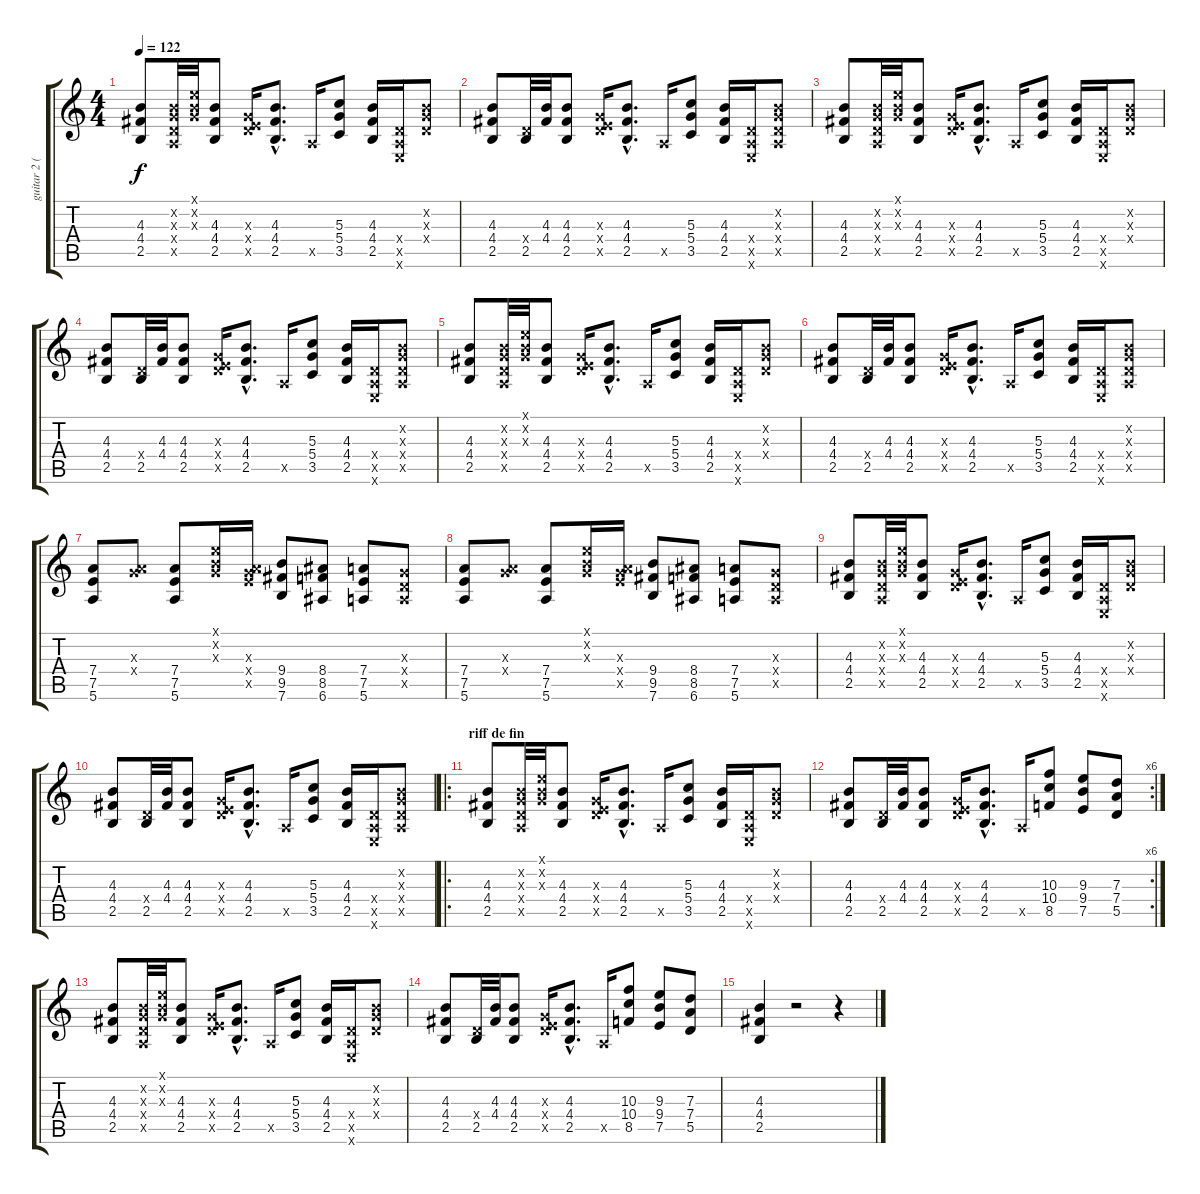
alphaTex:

\track ("guitar 2 ( Cantat )" "guitar 2 (") {instrument distortionguitar}
\staff {score tabs}
\tuning (E4 B3 G3 D3 A2 E2) {hide}
\ts (4 4)
\tempo 122
\clef g2
\ks c
(4.3 4.4 2.5).8{dy f} (0.2{x} 0.3{x} 0.4{x} 0.5{x}).32 (0.1{x} 0.2{x} 0.3{x}).32 (4.3 4.4 2.5).8 (0.3{x} 0.4{x} 7.5{x}).16 (4.3{hac} 4.4{hac} 2.5{hac}).8{d} 0.5{x}.16 (5.3 5.4 3.5).8 (4.3 4.4 2.5).16 (0.4{x} 0.5{x} 0.6{x}).16 (0.2{x} 0.3{x} 0.4{x}).8 |
(4.3 4.4 2.5).8 (0.4{x} 2.5).32 (4.3 4.4).32 (4.3 4.4 2.5).8 (0.3{x} 0.4{x} 7.5{x}).16 (4.3{hac} 4.4{hac} 2.5{hac}).8{d} 0.5{x}.16 (5.3 5.4 3.5).8 (4.3 4.4 2.5).16 (0.4{x} 0.5{x} 0.6{x}).16 (0.2{x} 0.3{x} 0.4{x} 0.5{x}).8 |
(4.3 4.4 2.5).8 (0.2{x} 0.3{x} 0.4{x} 0.5{x}).32 (0.1{x} 0.2{x} 0.3{x}).32 (4.3 4.4 2.5).8 (0.3{x} 0.4{x} 7.5{x}).16 (4.3{hac} 4.4{hac} 2.5{hac}).8{d} 0.5{x}.16 (5.3 5.4 3.5).8 (4.3 4.4 2.5).16 (0.4{x} 0.5{x} 0.6{x}).16 (0.2{x} 0.3{x} 0.4{x}).8 |
(4.3 4.4 2.5).8 (0.4{x} 2.5).32 (4.3 4.4).32 (4.3 4.4 2.5).8 (0.3{x} 0.4{x} 7.5{x}).16 (4.3{hac} 4.4{hac} 2.5{hac}).8{d} 0.5{x}.16 (5.3 5.4 3.5).8 (4.3 4.4 2.5).16 (0.4{x} 0.5{x} 0.6{x}).16 (0.2{x} 0.3{x} 0.4{x} 0.5{x}).8 |
(4.3 4.4 2.5).8 (0.2{x} 0.3{x} 0.4{x} 0.5{x}).32 (0.1{x} 0.2{x} 0.3{x}).32 (4.3 4.4 2.5).8 (0.3{x} 0.4{x} 7.5{x}).16 (4.3{hac} 4.4{hac} 2.5{hac}).8{d} 0.5{x}.16 (5.3 5.4 3.5).8 (4.3 4.4 2.5).16 (0.4{x} 0.5{x} 0.6{x}).16 (0.2{x} 0.3{x} 0.4{x}).8 |
(4.3 4.4 2.5).8 (0.4{x} 2.5).32 (4.3 4.4).32 (4.3 4.4 2.5).8 (0.3{x} 0.4{x} 7.5{x}).16 (4.3{hac} 4.4{hac} 2.5{hac}).8{d} 0.5{x}.16 (5.3 5.4 3.5).8 (4.3 4.4 2.5).16 (0.4{x} 0.5{x} 0.6{x}).16 (0.2{x} 0.3{x} 0.4{x} 0.5{x}).8 |
(7.4 7.5 5.6).8 (0.3{x} 7.4{x}).8 (7.4 7.5 5.6).8 (0.1{x} 0.2{x} 0.3{x}).16 (0.3{x} 7.4{x} 7.5{x}).16 (9.4 9.5 7.6).8 (8.4 8.5 6.6).8 (7.4 7.5 5.6).8 (0.3{x} 0.4{x} 0.5{x}).8 |
(7.4 7.5 5.6).8 (0.3{x} 7.4{x}).8 (7.4 7.5 5.6).8 (0.1{x} 0.2{x} 0.3{x}).16 (0.3{x} 7.4{x} 7.5{x}).16 (9.4 9.5 7.6).8 (8.4 8.5 6.6).8 (7.4 7.5 5.6).8 (0.3{x} 0.4{x} 0.5{x}).8 |
(4.3 4.4 2.5).8 (0.2{x} 0.3{x} 0.4{x} 0.5{x}).32 (0.1{x} 0.2{x} 0.3{x}).32 (4.3 4.4 2.5).8 (0.3{x} 0.4{x} 7.5{x}).16 (4.3{hac} 4.4{hac} 2.5{hac}).8{d} 0.5{x}.16 (5.3 5.4 3.5).8 (4.3 4.4 2.5).16 (0.4{x} 0.5{x} 0.6{x}).16 (0.2{x} 0.3{x} 0.4{x}).8 |
(4.3 4.4 2.5).8 (0.4{x} 2.5).32 (4.3 4.4).32 (4.3 4.4 2.5).8 (0.3{x} 0.4{x} 7.5{x}).16 (4.3{hac} 4.4{hac} 2.5{hac}).8{d} 0.5{x}.16 (5.3 5.4 3.5).8 (4.3 4.4 2.5).16 (0.4{x} 0.5{x} 0.6{x}).16 (0.2{x} 0.3{x} 0.4{x} 0.5{x}).8 |
\ro
\section ("" "riff de fin")
(4.3 4.4 2.5).8 (0.2{x} 0.3{x} 0.4{x} 0.5{x}).32 (0.1{x} 0.2{x} 0.3{x}).32 (4.3 4.4 2.5).8 (0.3{x} 0.4{x} 7.5{x}).16 (4.3{hac} 4.4{hac} 2.5{hac}).8{d} 0.5{x}.16 (5.3 5.4 3.5).8 (4.3 4.4 2.5).16 (0.4{x} 0.5{x} 0.6{x}).16 (0.2{x} 0.3{x} 0.4{x}).8 |
\rc 6
(4.3 4.4 2.5).8 (0.4{x} 2.5).32 (4.3 4.4).32 (4.3 4.4 2.5).8 (0.3{x} 0.4{x} 7.5{x}).16 (4.3{hac} 4.4{hac} 2.5{hac}).8{d} 0.5{x}.16 (10.3 10.4 8.5).8 (9.3 9.4 7.5).8 (7.3 7.4 5.5).8 |
(4.3 4.4 2.5).8 (0.2{x} 0.3{x} 0.4{x} 0.5{x}).32 (0.1{x} 0.2{x} 0.3{x}).32 (4.3 4.4 2.5).8 (0.3{x} 0.4{x} 7.5{x}).16 (4.3{hac} 4.4{hac} 2.5{hac}).8{d} 0.5{x}.16 (5.3 5.4 3.5).8 (4.3 4.4 2.5).16 (0.4{x} 0.5{x} 0.6{x}).16 (0.2{x} 0.3{x} 0.4{x}).8 |
(4.3 4.4 2.5).8 (0.4{x} 2.5).32 (4.3 4.4).32 (4.3 4.4 2.5).8 (0.3{x} 0.4{x} 7.5{x}).16 (4.3{hac} 4.4{hac} 2.5{hac}).8{d} 0.5{x}.16 (10.3 10.4 8.5).8 (9.3 9.4 7.5).8 (7.3 7.4 5.5).8 |
(4.3 4.4 2.5).4 r.2 r.4
